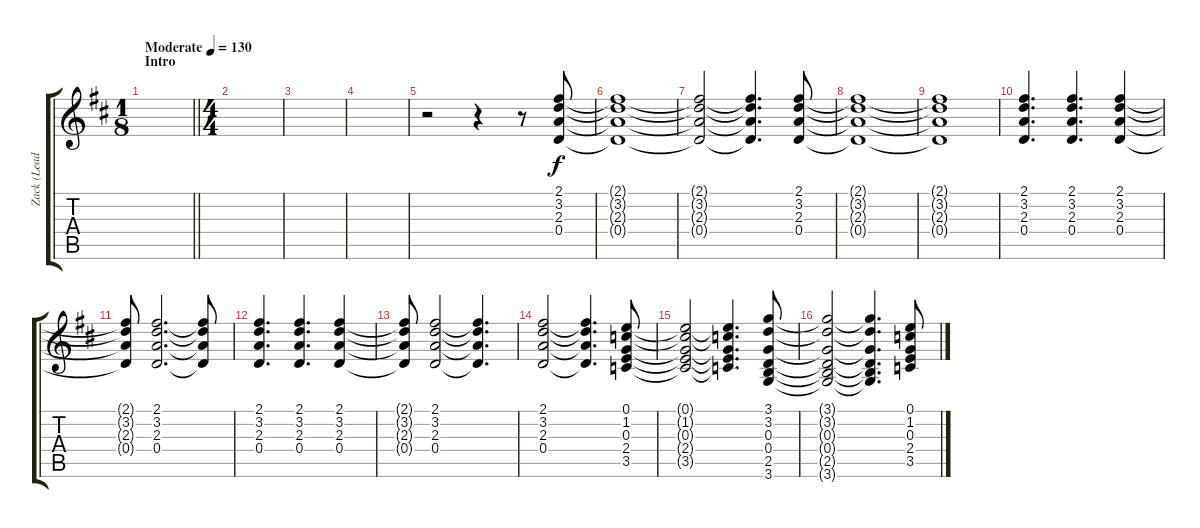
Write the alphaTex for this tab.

\track ("Zack (Lead Guitar)" "Zack (Lead") {instrument overdrivenguitar}
\staff {score tabs}
\tuning (E4 B3 G3 D3 A2 E2) {hide}
\ts (1 8)
\section ("" "Intro")
\tempo (130 "Moderate")
\clef g2
\barLineRight lightlight
\ks d
|
\ts (4 4)
\section ("" "")
|
|
|
r.2 r.4 r.8 (2.1 3.2 2.3 0.4).8 |
(2.1{t} 3.2{t} 2.3{t} 0.4{t}).1 |
(2.1{t} 3.2{t} 2.3{t} 0.4{t}).2 (2.1{t} 3.2{t} 2.3{t} 0.4{t}).4{d} (2.1 3.2 2.3 0.4).8 |
(2.1{t} 3.2{t} 2.3{t} 0.4{t}).1 |
(2.1{t} 3.2{t} 2.3{t} 0.4{t}).1 |
(2.1 3.2 2.3 0.4).4{d} (2.1 3.2 2.3 0.4).4{d} (2.1 3.2 2.3 0.4).4 |
(2.1{t} 3.2{t} 2.3{t} 0.4{t}).8 (2.1 3.2 2.3 0.4).2{d} (2.1{t} 3.2{t} 2.3{t} 0.4{t}).8 |
(2.1 3.2 2.3 0.4).4{d} (2.1 3.2 2.3 0.4).4{d} (2.1 3.2 2.3 0.4).4 |
(2.1{t} 3.2{t} 2.3{t} 0.4{t}).8 (2.1 3.2 2.3 0.4).2 (2.1{t} 3.2{t} 2.3{t} 0.4{t}).4{d} |
(2.1 3.2 2.3 0.4).2 (2.1{t} 3.2{t} 2.3{t} 0.4{t}).4{d} (0.1 1.2 0.3 2.4 3.5).8 |
(0.1{t} 1.2{t} 0.3{t} 2.4{t} 3.5{t}).2 (0.1{t} 1.2{t} 0.3{t} 2.4{t} 3.5{t}).4{d} (3.1 3.2 0.3 0.4 2.5 3.6).8 |
(3.1{t} 3.2{t} 0.3{t} 0.4{t} 2.5{t} 3.6{t}).2 (3.1{t} 3.2{t} 0.3{t} 0.4{t} 2.5{t} 3.6{t}).4{d} (0.1 1.2 0.3 2.4 3.5).8
